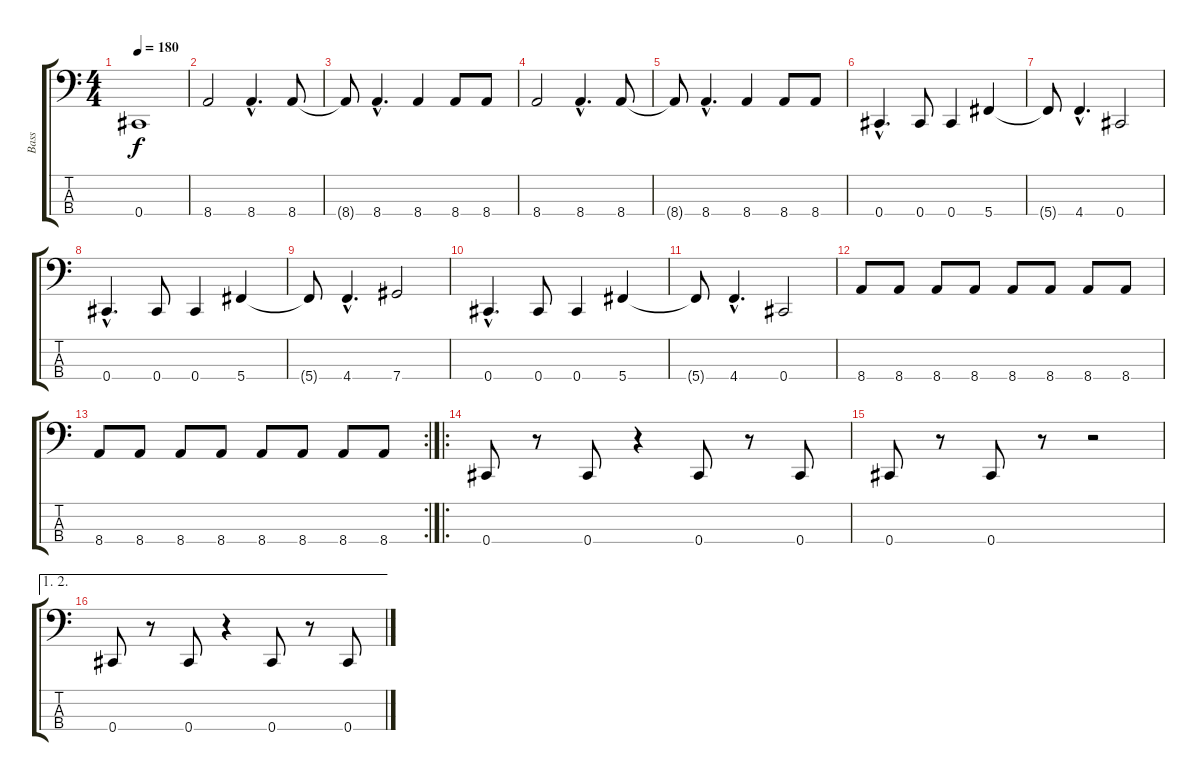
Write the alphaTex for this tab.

\track ("Bass" "Bass") {instrument electricbasspick}
\staff {score tabs}
\tuning (Gb2 Db2 Ab1 Db1) {hide}
\ts (4 4)
\tempo 180
\clef f4
\ks c
0.4{t}.1{dy f} |
8.4.2 8.4{hac}.4{d} 8.4.8 |
8.4{t}.8 8.4{hac}.4{d} 8.4.4 8.4.8 8.4.8 |
8.4.2 8.4{hac}.4{d} 8.4.8 |
8.4{t}.8 8.4{hac}.4{d} 8.4.4 8.4.8 8.4.8 |
0.4{hac}.4{d} 0.4.8 0.4.4 5.4.4 |
5.4{t}.8 4.4{hac}.4{d} 0.4.2 |
0.4{hac}.4{d} 0.4.8 0.4.4 5.4.4 |
5.4{t}.8 4.4{hac}.4{d} 7.4.2 |
0.4{hac}.4{d} 0.4.8 0.4.4 5.4.4 |
5.4{t}.8 4.4{hac}.4{d} 0.4.2 |
8.4.8 8.4.8 8.4.8 8.4.8 8.4.8 8.4.8 8.4.8 8.4.8 |
\rc 2
8.4.8 8.4.8 8.4.8 8.4.8 8.4.8 8.4.8 8.4.8 8.4.8 |
\ro
0.4.8 r.8 0.4.8 r.4 0.4.8 r.8 0.4.8 |
0.4.8 r.8 0.4.8 r.8 r.2 |
\ae (1 2)
0.4.8 r.8 0.4.8 r.4 0.4.8 r.8 0.4.8
